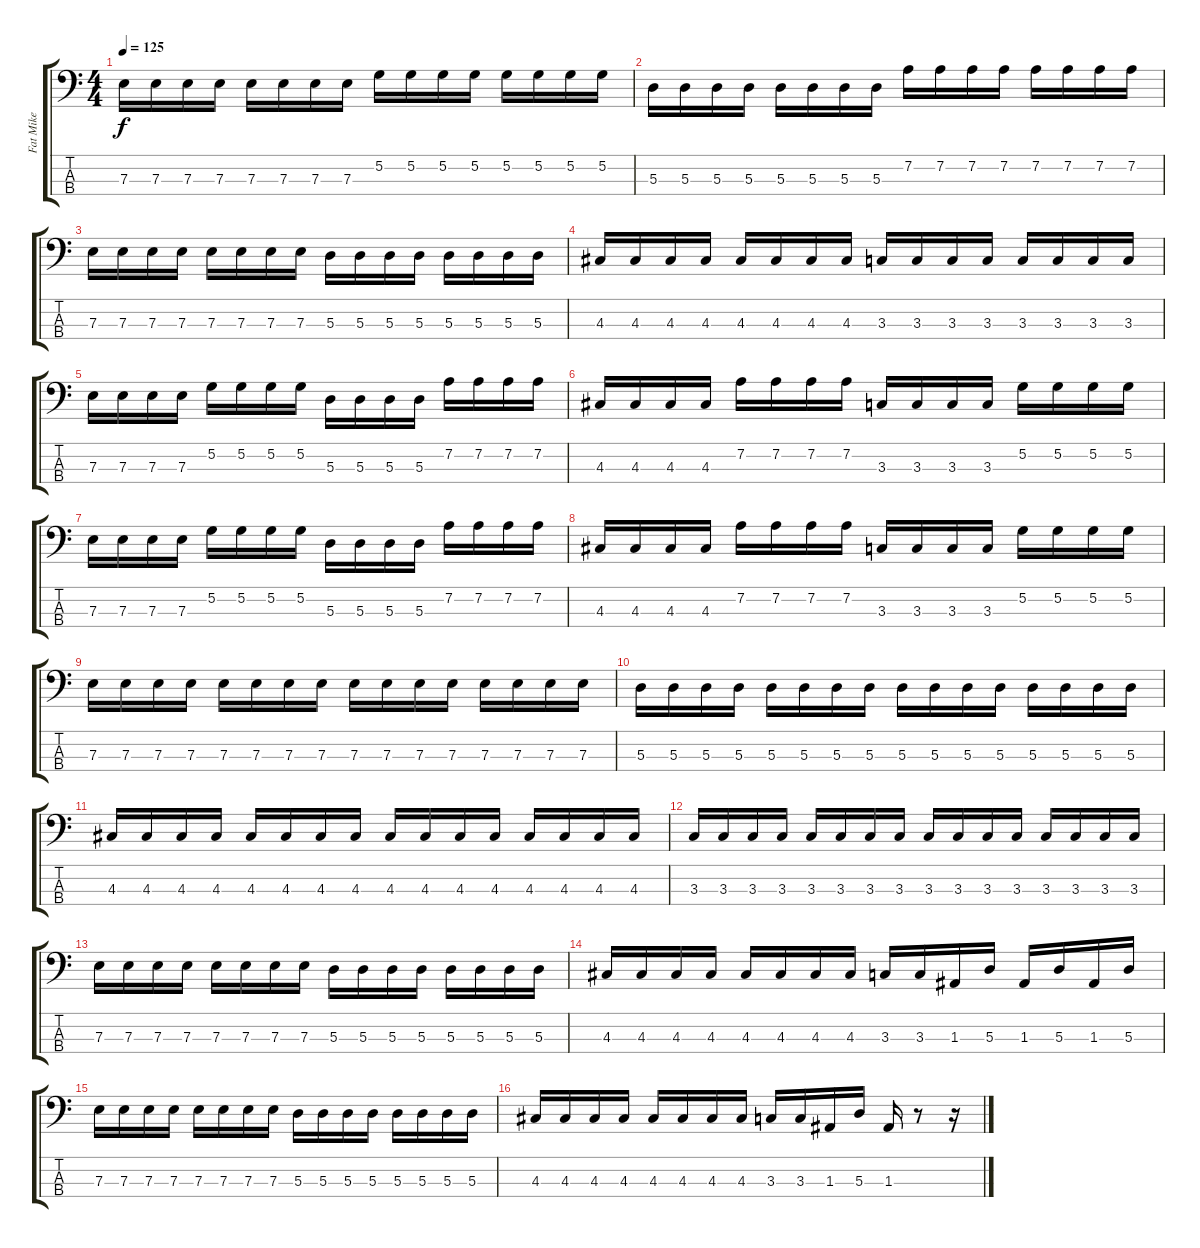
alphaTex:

\track ("Fat Mike" "Fat Mike") {instrument electricbasspick}
\staff {score tabs}
\tuning (G2 D2 A1 E1) {hide}
\ts (4 4)
\tempo 125
\clef f4
\ks c
7.3.16{dy f} 7.3.16 7.3.16 7.3.16 7.3.16 7.3.16 7.3.16 7.3.16 5.2.16 5.2.16 5.2.16 5.2.16 5.2.16 5.2.16 5.2.16 5.2.16 |
5.3.16 5.3.16 5.3.16 5.3.16 5.3.16 5.3.16 5.3.16 5.3.16 7.2.16 7.2.16 7.2.16 7.2.16 7.2.16 7.2.16 7.2.16 7.2.16 |
7.3.16 7.3.16 7.3.16 7.3.16 7.3.16 7.3.16 7.3.16 7.3.16 5.3.16 5.3.16 5.3.16 5.3.16 5.3.16 5.3.16 5.3.16 5.3.16 |
4.3.16 4.3.16 4.3.16 4.3.16 4.3.16 4.3.16 4.3.16 4.3.16 3.3.16 3.3.16 3.3.16 3.3.16 3.3.16 3.3.16 3.3.16 3.3.16 |
7.3.16 7.3.16 7.3.16 7.3.16 5.2.16 5.2.16 5.2.16 5.2.16 5.3.16 5.3.16 5.3.16 5.3.16 7.2.16 7.2.16 7.2.16 7.2.16 |
4.3.16 4.3.16 4.3.16 4.3.16 7.2.16 7.2.16 7.2.16 7.2.16 3.3.16 3.3.16 3.3.16 3.3.16 5.2.16 5.2.16 5.2.16 5.2.16 |
7.3.16 7.3.16 7.3.16 7.3.16 5.2.16 5.2.16 5.2.16 5.2.16 5.3.16 5.3.16 5.3.16 5.3.16 7.2.16 7.2.16 7.2.16 7.2.16 |
4.3.16 4.3.16 4.3.16 4.3.16 7.2.16 7.2.16 7.2.16 7.2.16 3.3.16 3.3.16 3.3.16 3.3.16 5.2.16 5.2.16 5.2.16 5.2.16 |
7.3.16 7.3.16 7.3.16 7.3.16 7.3.16 7.3.16 7.3.16 7.3.16 7.3.16 7.3.16 7.3.16 7.3.16 7.3.16 7.3.16 7.3.16 7.3.16 |
5.3.16 5.3.16 5.3.16 5.3.16 5.3.16 5.3.16 5.3.16 5.3.16 5.3.16 5.3.16 5.3.16 5.3.16 5.3.16 5.3.16 5.3.16 5.3.16 |
4.3.16 4.3.16 4.3.16 4.3.16 4.3.16 4.3.16 4.3.16 4.3.16 4.3.16 4.3.16 4.3.16 4.3.16 4.3.16 4.3.16 4.3.16 4.3.16 |
3.3.16 3.3.16 3.3.16 3.3.16 3.3.16 3.3.16 3.3.16 3.3.16 3.3.16 3.3.16 3.3.16 3.3.16 3.3.16 3.3.16 3.3.16 3.3.16 |
7.3.16 7.3.16 7.3.16 7.3.16 7.3.16 7.3.16 7.3.16 7.3.16 5.3.16 5.3.16 5.3.16 5.3.16 5.3.16 5.3.16 5.3.16 5.3.16 |
4.3.16 4.3.16 4.3.16 4.3.16 4.3.16 4.3.16 4.3.16 4.3.16 3.3.16 3.3.16 1.3.16 5.3.16 1.3.16 5.3.16 1.3.16 5.3.16 |
7.3.16 7.3.16 7.3.16 7.3.16 7.3.16 7.3.16 7.3.16 7.3.16 5.3.16 5.3.16 5.3.16 5.3.16 5.3.16 5.3.16 5.3.16 5.3.16 |
4.3.16 4.3.16 4.3.16 4.3.16 4.3.16 4.3.16 4.3.16 4.3.16 3.3.16 3.3.16 1.3.16 5.3.16 1.3.16 r.8 r.16
